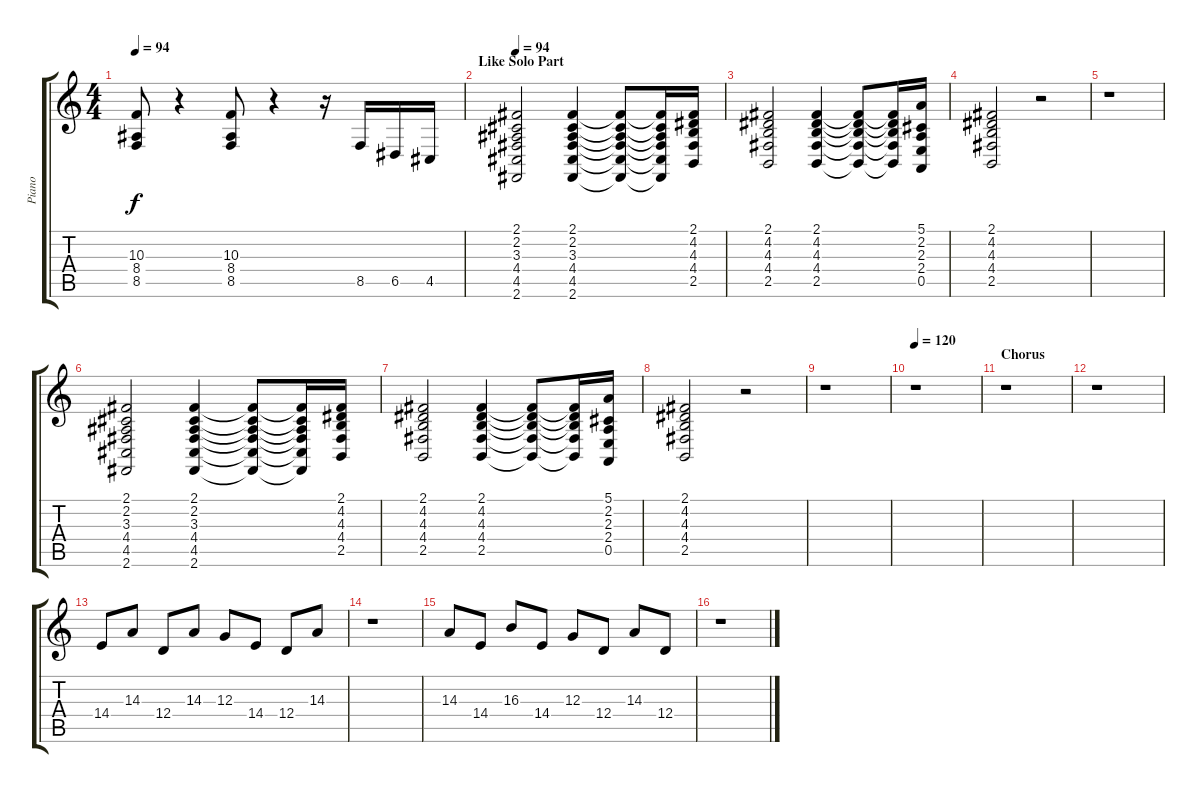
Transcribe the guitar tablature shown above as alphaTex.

\track ("Piano" "Piano") {instrument electricgrandpiano}
\staff {score tabs}
\tuning (E4 B3 G3 D3 A2 E2) {hide}
\ts (4 4)
\tempo 94
\clef g2
\ks c
(10.3 8.4 8.5).8{dy f} r.4 (10.3 8.4 8.5).8 r.4 r.16 8.5.16 6.5.16 4.5.16 |
\section ("" "Like Solo Part")
\tempo 94
(2.1 2.2 3.3 4.4 4.5 2.6).2 (2.1 2.2 3.3 4.4 4.5 2.6).4 (2.1{t} 2.2{t} 3.3{t} 4.4{t} 4.5{t} 2.6{t}).8 (2.1{t} 2.2{t} 3.3{t} 4.4{t} 4.5{t} 2.6{t}).16 (2.1 4.2 4.3 4.4 2.5).16 |
(2.1 4.2 4.3 4.4 2.5).2 (2.1 4.2 4.3 4.4 2.5).4 (2.1{t} 4.2{t} 4.3{t} 4.4{t} 2.5{t}).8 (2.1{t} 4.2{t} 4.3{t} 4.4{t} 2.5{t}).16 (5.1 2.2 2.3 2.4 0.5).16 |
(2.1 4.2 4.3 4.4 2.5).2 r.2 |
r.1 |
(2.1 2.2 3.3 4.4 4.5 2.6).2 (2.1 2.2 3.3 4.4 4.5 2.6).4 (2.1{t} 2.2{t} 3.3{t} 4.4{t} 4.5{t} 2.6{t}).8 (2.1{t} 2.2{t} 3.3{t} 4.4{t} 4.5{t} 2.6{t}).16 (2.1 4.2 4.3 4.4 2.5).16 |
(2.1 4.2 4.3 4.4 2.5).2 (2.1 4.2 4.3 4.4 2.5).4 (2.1{t} 4.2{t} 4.3{t} 4.4{t} 2.5{t}).8 (2.1{t} 4.2{t} 4.3{t} 4.4{t} 2.5{t}).16 (5.1 2.2 2.3 2.4 0.5).16 |
(2.1 4.2 4.3 4.4 2.5).2 r.2 |
r.1 |
\tempo 120
r.1 |
\section ("" "Chorus")
r.1 |
r.1 |
14.4.8 14.3.8 12.4.8 14.3.8 12.3.8 14.4.8 12.4.8 14.3.8 |
r.1 |
14.3.8 14.4.8 16.3.8 14.4.8 12.3.8 12.4.8 14.3.8 12.4.8 |
r.1
